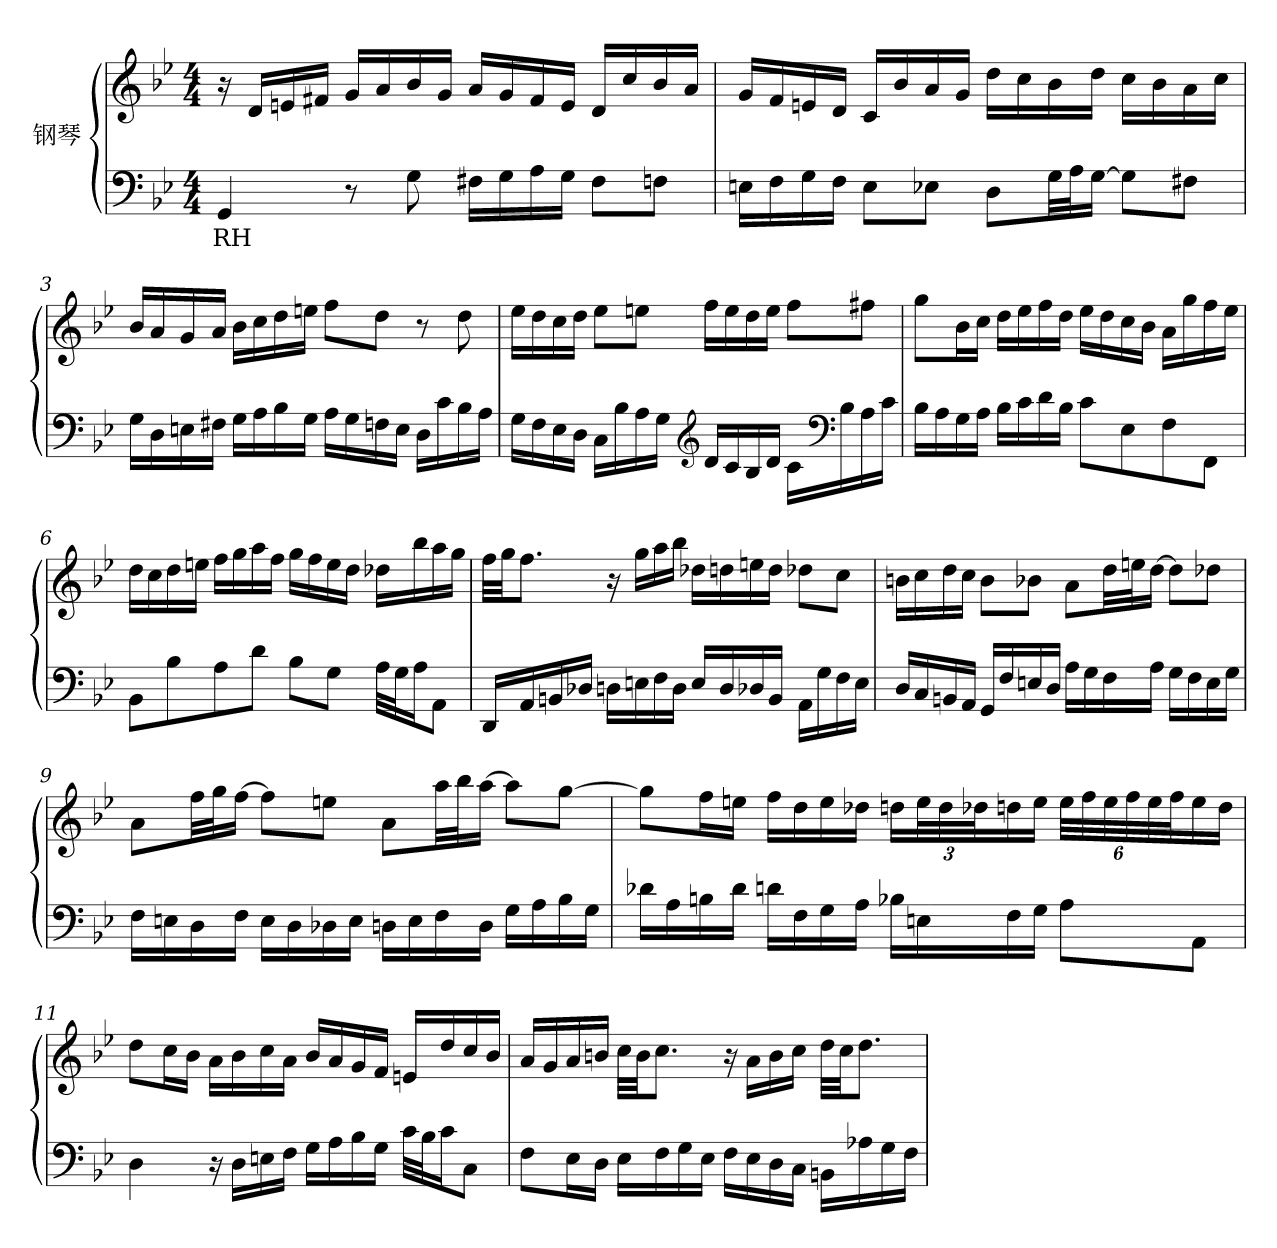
**kern	**text	**kern
*part2	*part2	*part1
*staff2	*staff2	*staff1
*I"钢琴	*	*I"钢琴
*clefF4	*	*clefG2
*k[b-e-]	*	*k[b-e-]
*M4/4	*	*M4/4
*MM84	*	*MM84
=1	=1	=1
4GG/	RH	16r
.	.	16d/LL
.	.	16en/
.	.	16f#X/JJ
8r	.	16g/LL
.	.	16a/
8G\	.	16b-/
.	.	16g/JJ
16F#X\LL	.	16a/LL
16G\	.	16g/
16A\	.	16f#/
16G\JJ	.	16e/JJ
8F#\L	.	16d/LL
.	.	16cc/
8Fn\J	.	16b-/
.	.	16a/JJ
=2	=2	=2
16En\LL	.	16g/LL
16F\	.	16f/
16G\	.	16en/
16F\JJ	.	16d/JJ
8E\L	.	16c/LL
.	.	16b-/
8E-X\J	.	16a/
.	.	16g/JJ
8D\L	.	16dd\LL
.	.	16cc\
32G\LL	.	16b-\
32A\J	.	.
[16G\JJ	.	16dd\JJ
8G\L]	.	16cc\LL
.	.	16b-\
8F#X\J	.	16a\
.	.	16cc\JJ
!!LO:LB:g=z
=3	=3	=3
16G\LL	.	16b-/LL
16D\	.	16a/
16En\	.	16g/
16F#X\JJ	.	16a/JJ
16G\LL	.	16b-\LL
16A\	.	16cc\
16B-\	.	16dd\
16G\JJ	.	16een\JJ
16A\LL	.	8ff\L
16G\	.	.
16Fn\	.	8dd\J
16E\JJ	.	.
16D\LL	.	8r
16c\	.	.
16B-\	.	8dd\
16A\JJ	.	.
=4	=4	=4
16G\LL	.	16ee-\LL
16F\	.	16dd\
16E-\	.	16cc\
16D\JJ	.	16dd\JJ
16C\LL	.	8ee-\L
16B-\	.	.
16A\	.	8een\J
16G\JJ	.	.
*clefG2	*	*
16d/LL	.	16ff\LL
16c/	.	16ee\
16B-/	.	16dd\
16d/JJ	.	16ee\JJ
16c\LL	.	8ff\L
*clefF4	*	*
16B-\	.	.
16A\	.	8ff#X\J
16c\JJ	.	.
!!LO:LB:g=z
=5	=5	=5
16B-\LL	.	8gg\L
16A\	.	.
16G\	.	16b-\L
16A\JJ	.	16cc\JJ
16B-\LL	.	16dd\LL
16c\	.	16ee-\
16d\	.	16ff\
16B-\JJ	.	16dd\JJ
8c\L	.	16ee-\LL
.	.	16dd\
8E-\	.	16cc\
.	.	16b-\JJ
8F\	.	16a\LL
.	.	16gg\
8FF\J	.	16ff\
.	.	16ee-\JJ
=6	=6	=6
8BB-\L	.	16dd\LL
.	.	16cc\
8B-\	.	16dd\
.	.	16een\JJ
8A\	.	16ff\LL
.	.	16gg\
8d\J	.	16aa\
.	.	16ff\JJ
8B-\L	.	16gg\LL
.	.	16ff\
8G\J	.	16ee\
.	.	16dd\JJ
32A\LLL	.	16dd-X\LL
32G\J	.	.
16A\J	.	16bb-\
8AA\J	.	16aa\
.	.	16gg\JJ
!!LO:LB:g=z
=7	=7	=7
16DD/LL	.	32ff\LLL
.	.	32gg\JJ
16AA/	.	8.ff\J
16BBn/	.	.
16D-X/JJ	.	.
16Dn\LL	.	16r
16En\	.	16gg\LL
16F\	.	16aa\
16D\JJ	.	16bb-\JJ
16E/LL	.	16dd-X\LL
16D/	.	16ddn\
16D-X/	.	16een\
16BB/JJ	.	16dd\JJ
16AA\LL	.	8dd-X\L
16G\	.	.
16F\	.	8cc\J
16E\JJ	.	.
=8	=8	=8
16D/LL	.	16bn\LL
16C/	.	16cc\
16BBn/	.	16dd\
16AA/JJ	.	16cc\JJ
16GG/LL	.	8b\L
16F/	.	.
16En/	.	8b-X\J
16D/JJ	.	.
16A\LL	.	8a\L
16G\	.	.
16F\	.	32dd\LL
.	.	32een\J
16A\JJ	.	[16dd\JJ
16G\LL	.	8dd\L]
16F\	.	.
16E\	.	8dd-X\J
16G\JJ	.	.
!!LO:LB:g=z
=9	=9	=9
16F\LL	.	8a\L
16En\	.	.
16D\	.	32ff\LL
.	.	32gg\J
16F\JJ	.	[16ff\JJ
16E\LL	.	8ff\L]
16D\	.	.
16D-X\	.	8een\J
16E\JJ	.	.
16Dn\LL	.	8a\L
16E\	.	.
16F\	.	32aa\LL
.	.	32bb-\J
16D\JJ	.	[16aa\JJ
16G\LL	.	8aa\L]
16A\	.	.
16B-\	.	[8gg\J
16G\JJ	.	.
!!LO:LB:g=z
=10	=10	=10
16d-X\LL	.	8gg\L]
16A\	.	.
16Bn\	.	16ff\L
16d-\JJ	.	16een\JJ
16dn\LL	.	16ff\LL
16F\	.	16dd\
16G\	.	16ee\
16A\JJ	.	16dd-X\JJ
16B-X\LL	.	16ddn\LL
*	*	*Xbrackettup
16En\	.	48ee\L
.	.	48dd\
.	.	48dd-X\J
16F\	.	16ddn\
16G\JJ	.	16ee\JJ
8A\L	.	48ee\LLL
.	.	48ff\
.	.	48ee\
.	.	48ff\
.	.	48ee\
.	.	48ff\J
8AA\J	.	16ee\
.	.	16dd\JJ
=11	=11	=11
4D\	.	8dd\L
.	.	16cc\L
.	.	16b-\JJ
16r	.	16a\LL
16D\LL	.	16b-\
16En\	.	16cc\
16F\JJ	.	16a\JJ
16G\LL	.	16b-/LL
16A\	.	16a/
16B-\	.	16g/
16G\JJ	.	16f/JJ
32c\LLL	.	16en/LL
32B-\J	.	.
16c\J	.	16dd/
8C\J	.	16cc/
.	.	16b-/JJ
!!LO:PB:g=z
=12	=12	=12
8F\L	.	16a/LL
.	.	16g/
16E-\L	.	16a/
16D\JJ	.	16bn/JJ
16E-\LL	.	32cc\LLL
.	.	32b\JJ
16F\	.	8.cc\J
16G\	.	.
16E-\JJ	.	.
16F\LL	.	16r
16E-\	.	16a\LL
16D\	.	16b\
16C\JJ	.	16cc\JJ
16BBn\LL	.	32dd\LLL
.	.	32cc\JJ
16A-X\	.	8.dd\J
16G\	.	.
16F\JJ	.	.
=	=	=
*-	*-	*-
